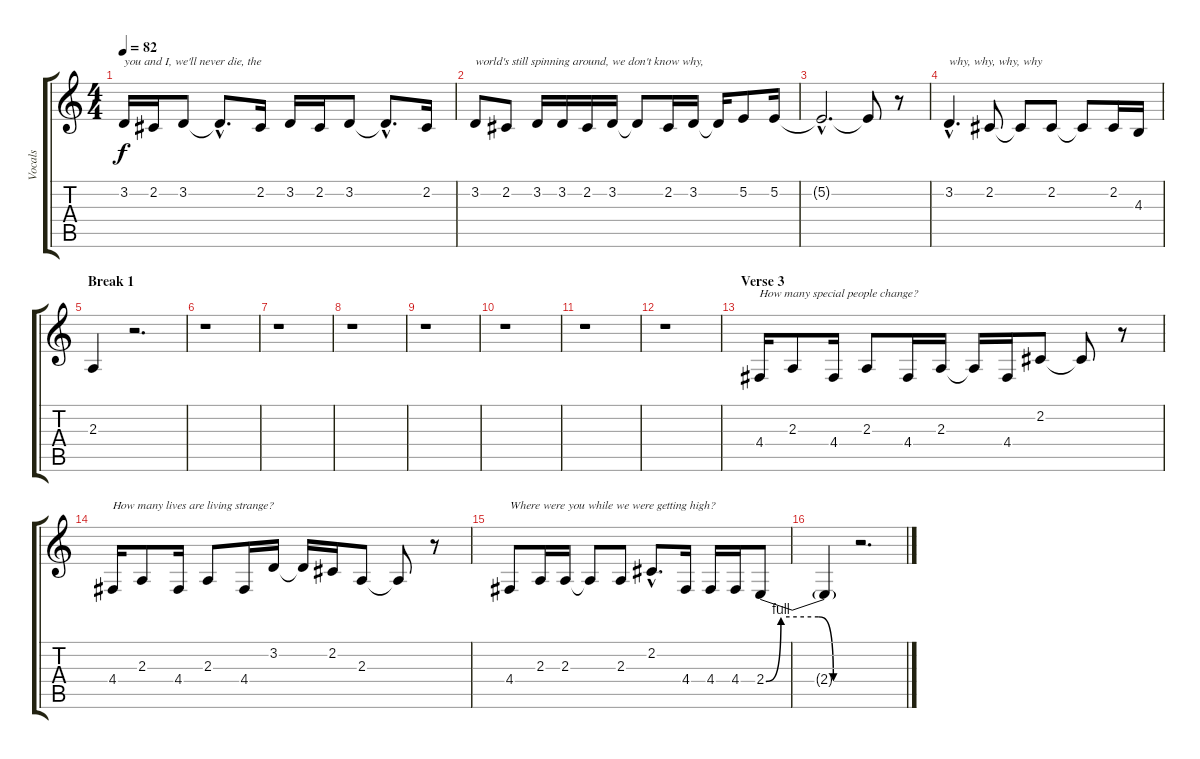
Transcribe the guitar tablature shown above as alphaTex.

\track ("Vocals" "Vocals") {instrument tenorsax}
\staff {score tabs}
\tuning (E4 B3 G3 D3 A2 E2) {hide}
\ts (4 4)
\tempo 82
\clef g2
\ks c
3.2.16{txt "you and I, we'll never die, the" dy f} 2.2.16 3.2.8 3.2{hac t}.8{d} 2.2.16 3.2.16 2.2.16 3.2.8 3.2{hac t}.8{d} 2.2.16 |
3.2.8{txt "world's still spinning around, we don't know why,"} 2.2.8 3.2.16 3.2.16 2.2.16 3.2.16 3.2{t}.8 2.2.16 3.2.16 3.2{t}.16 5.2.8 5.2.16 |
5.2{hac t}.2{d} 5.2{t}.8 r.8 |
3.2{hac}.4{d txt "why, why, why, why"} 2.2.8 2.2{t}.8 2.2.8 2.2{t}.8 2.2.16 4.3.16 |
\section ("" "Break 1")
2.3.4 r.2{d} |
r.1 |
r.1 |
r.1 |
r.1 |
r.1 |
r.1 |
r.1 |
\section ("" "Verse 3")
4.4.16{txt "How many special people change?"} 2.3.8 4.4.16 2.3.8 4.4.16 2.3.16 2.3{t}.16 4.4.16 2.2.8 2.2{t}.8 r.8 |
4.4.16{txt "How many lives are living strange?"} 2.3.8 4.4.16 2.3.8 4.4.16 3.2.16 3.2{t}.16 2.2.16 2.3.8 2.3{t}.8 r.8 |
4.4.8{txt "Where were you while we were getting high?"} 2.3.16 2.3.16 2.3{t}.8 2.3.8 2.2{hac}.8{d} 4.4.16 4.4.16 4.4.16 2.4{be (custom 0 0 10 4 35 4 45 0 60 0)}.8 |
2.4{t}.4 r.2{d}
